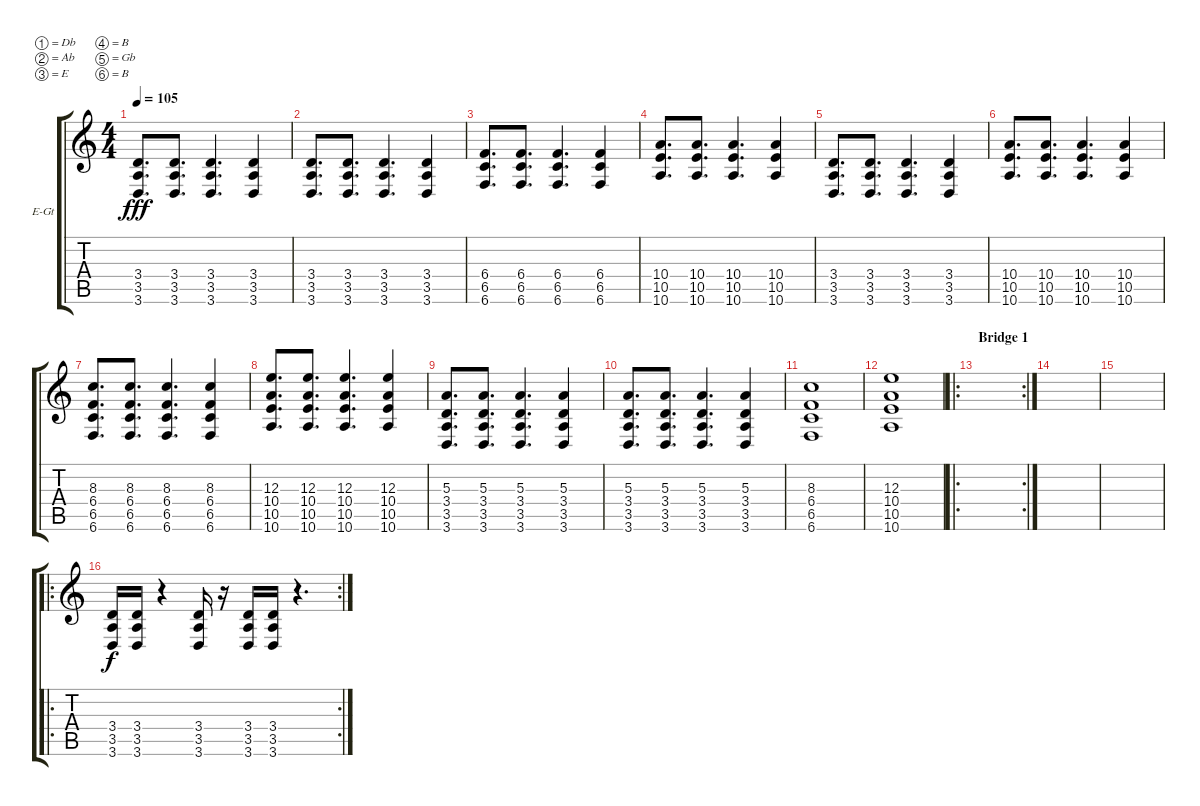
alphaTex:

\defaultSystemsLayout 4
\bracketExtendMode groupsimilarinstruments
\firstSystemTrackNameOrientation horizontal
\otherSystemsTrackNameOrientation horizontal
\track ("Electric Guitar" "E-Gt") {instrument distortionguitar}
\staff {score tabs}
\tuning (Db4 Ab3 E3 B2 Gb2 B1)
\ts (4 4)
\tempo 105
\clef g2
\ks c
(3.6 3.5 3.4).8{d dy fff} (3.6 3.5 3.4).8{d} (3.6 3.5 3.4).4{d} (3.6 3.5 3.4).4 |
(3.6 3.5 3.4).8{d} (3.6 3.5 3.4).8{d} (3.6 3.5 3.4).4{d} (3.6 3.5 3.4).4 |
(6.6 6.5 6.4).8{d} (6.6 6.5 6.4).8{d} (6.6 6.5 6.4).4{d} (6.6 6.5 6.4).4 |
(10.6 10.5 10.4).8{d} (10.6 10.5 10.4).8{d} (10.6 10.5 10.4).4{d} (10.6 10.5 10.4).4 |
(3.6 3.5 3.4).8{d} (3.6 3.5 3.4).8{d} (3.6 3.5 3.4).4{d} (3.6 3.5 3.4).4 |
(10.6 10.5 10.4).8{d} (10.6 10.5 10.4).8{d} (10.6 10.5 10.4).4{d} (10.6 10.5 10.4).4 |
(6.6 6.5 6.4 8.3).8{d} (6.6 6.5 6.4 8.3).8{d} (6.6 6.5 6.4 8.3).4{d} (6.6 6.5 6.4 8.3).4 |
(10.6 10.5 10.4 12.3).8{d} (10.6 10.5 10.4 12.3).8{d} (10.6 10.5 10.4 12.3).4{d} (10.6 10.5 10.4 12.3).4 |
(3.6 3.5 3.4 5.3).8{d} (3.6 3.5 3.4 5.3).8{d} (3.6 3.5 3.4 5.3).4{d} (3.6 3.5 3.4 5.3).4 |
(3.6 3.5 3.4 5.3).8{d} (3.6 3.5 3.4 5.3).8{d} (3.6 3.5 3.4 5.3).4{d} (3.6 3.5 3.4 5.3).4 |
(6.6 6.5 6.4 8.3).1 |
(10.6 10.5 10.4 12.3).1 |
\ro
\rc 2
\section ("" "Bridge 1")
|
|
|
\ro
\rc 2
(3.6 3.5 3.4).16{dy f} (3.6 3.5 3.4).16 r.4 (3.6 3.5 3.4).16 r.16 (3.6 3.4 3.5).16 (3.6 3.5 3.4).16 r.4{d}
